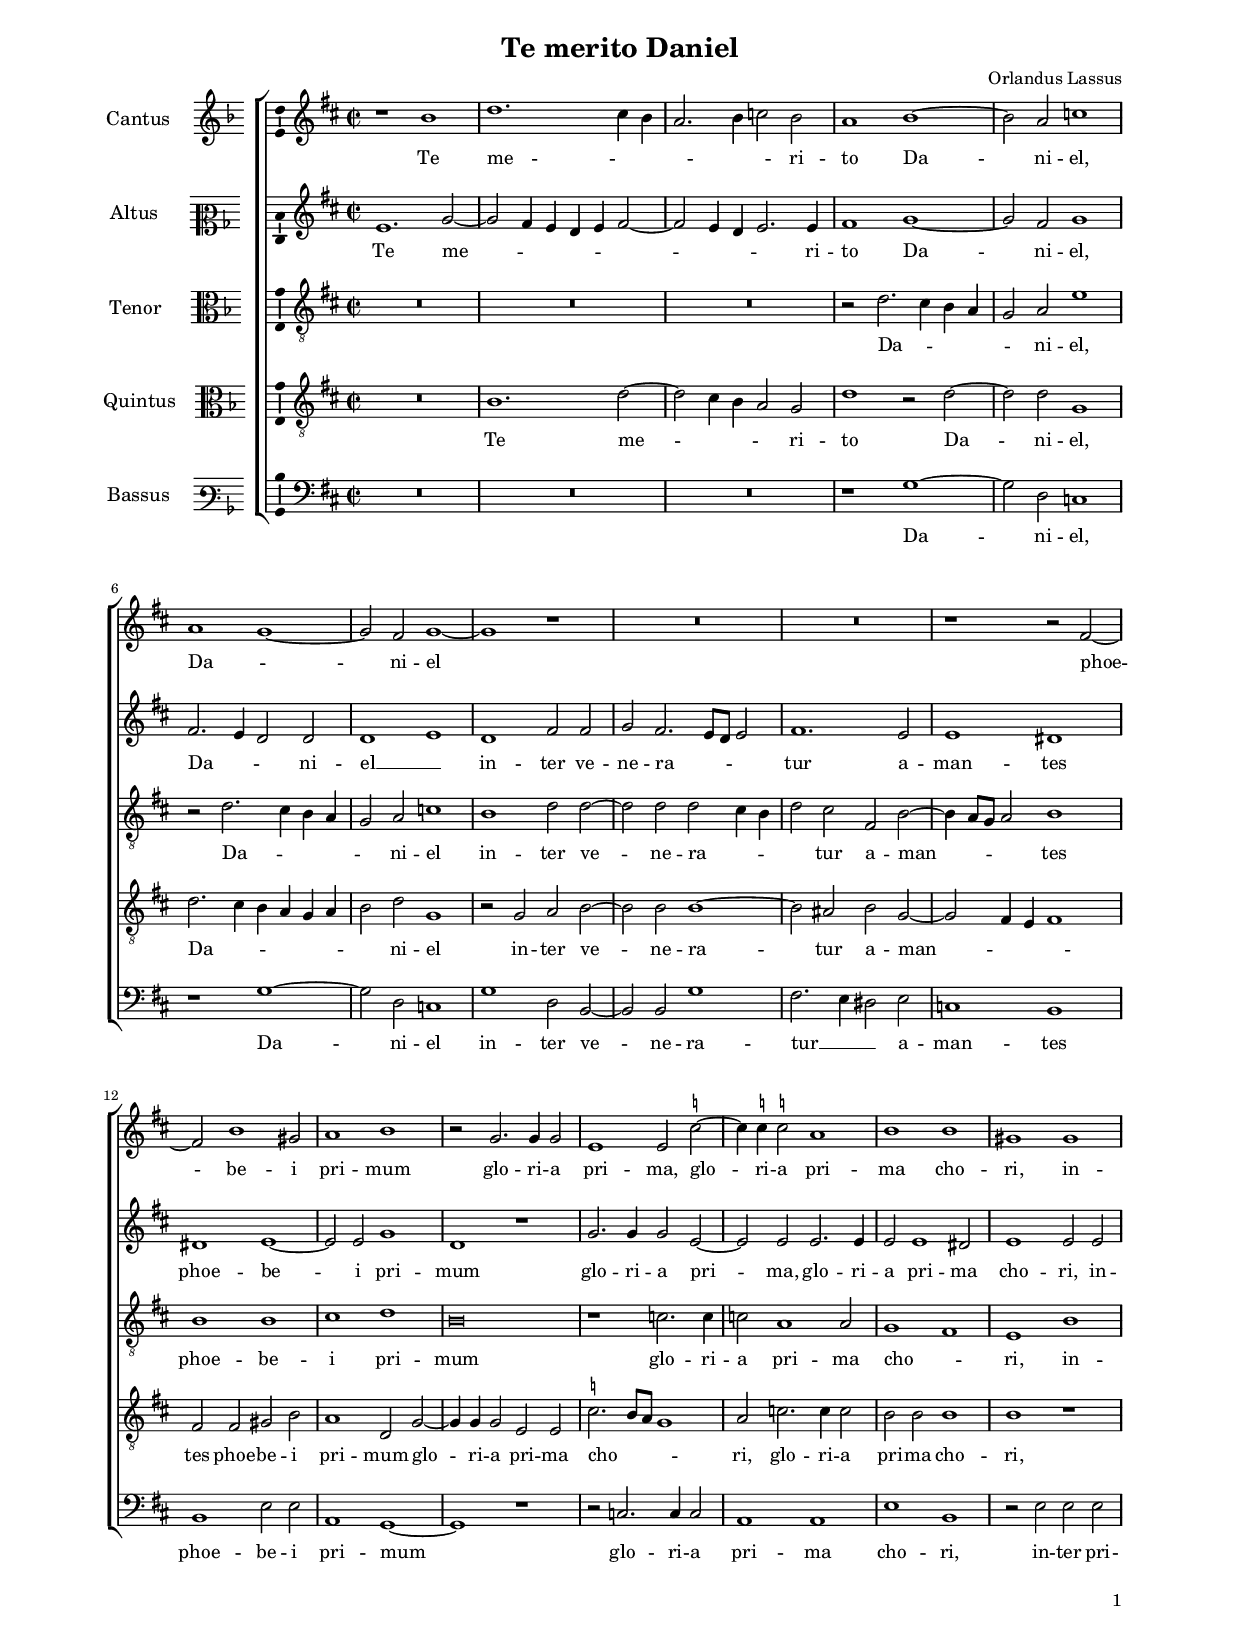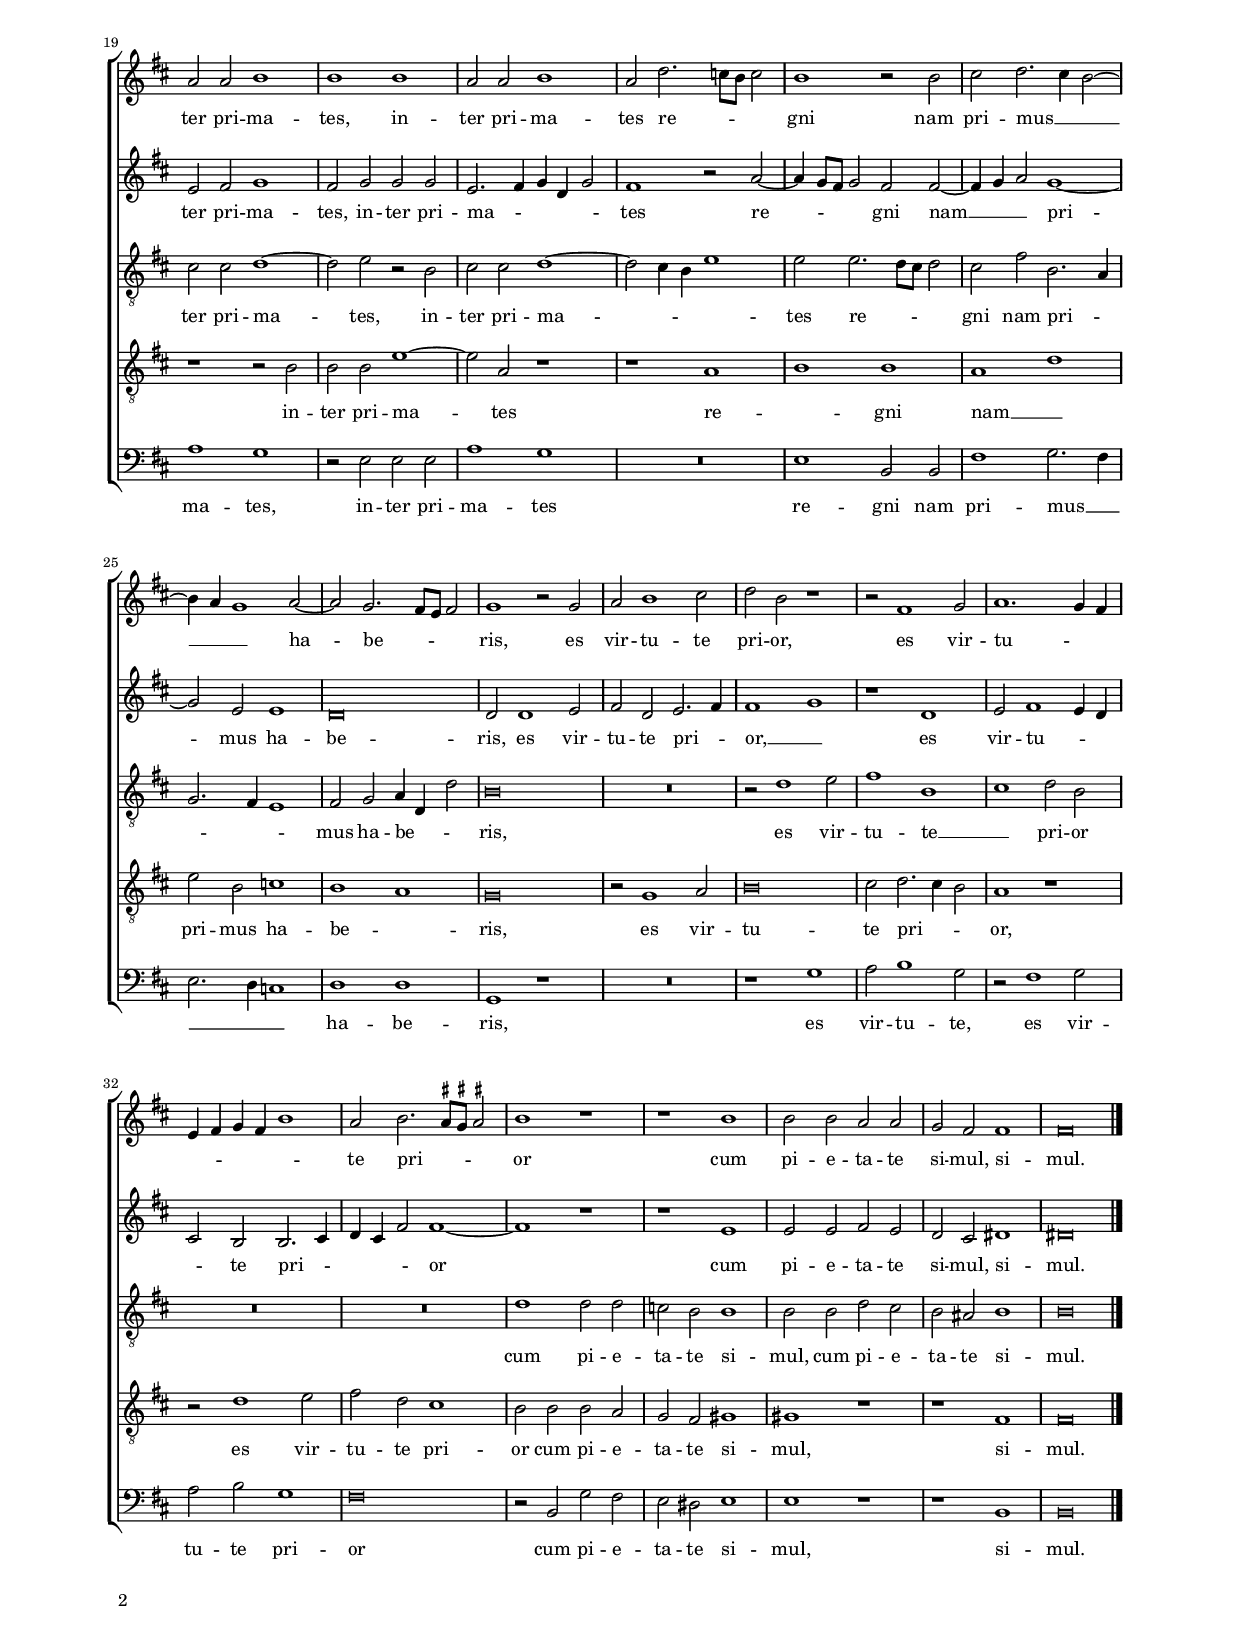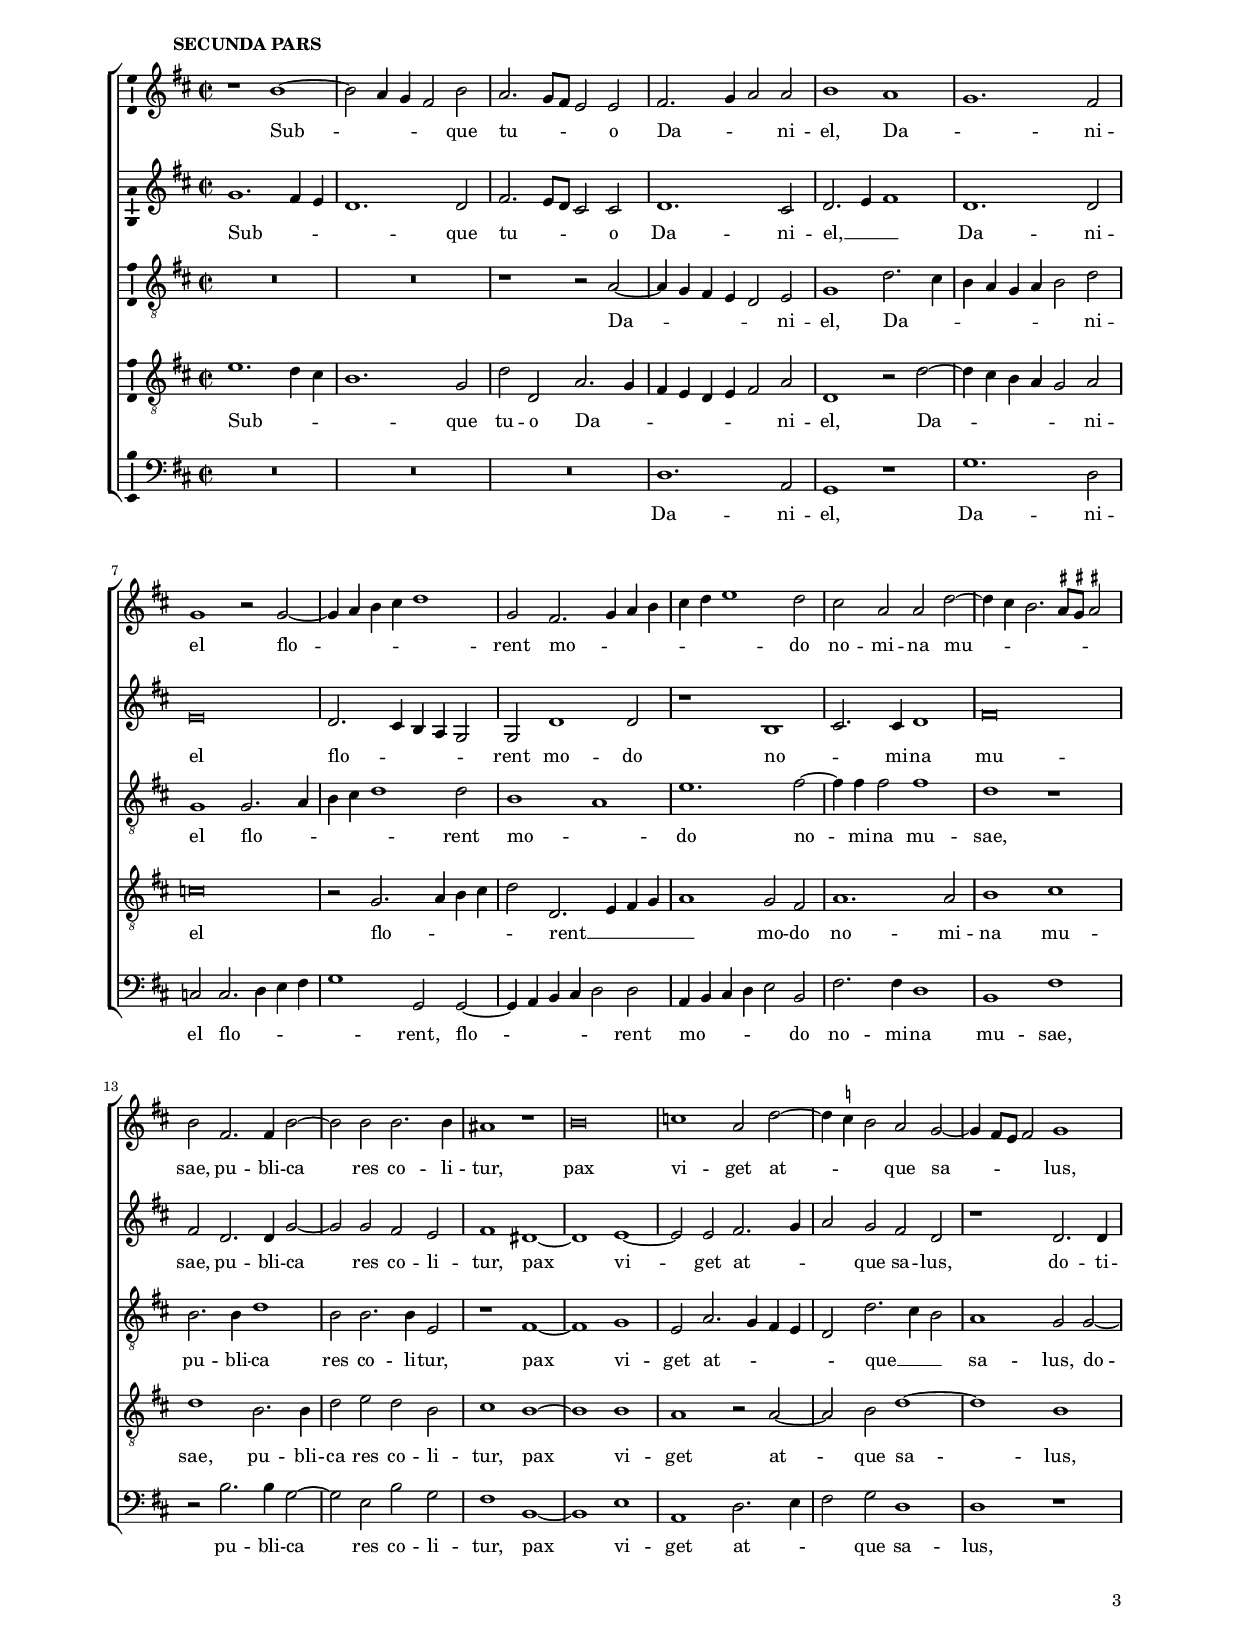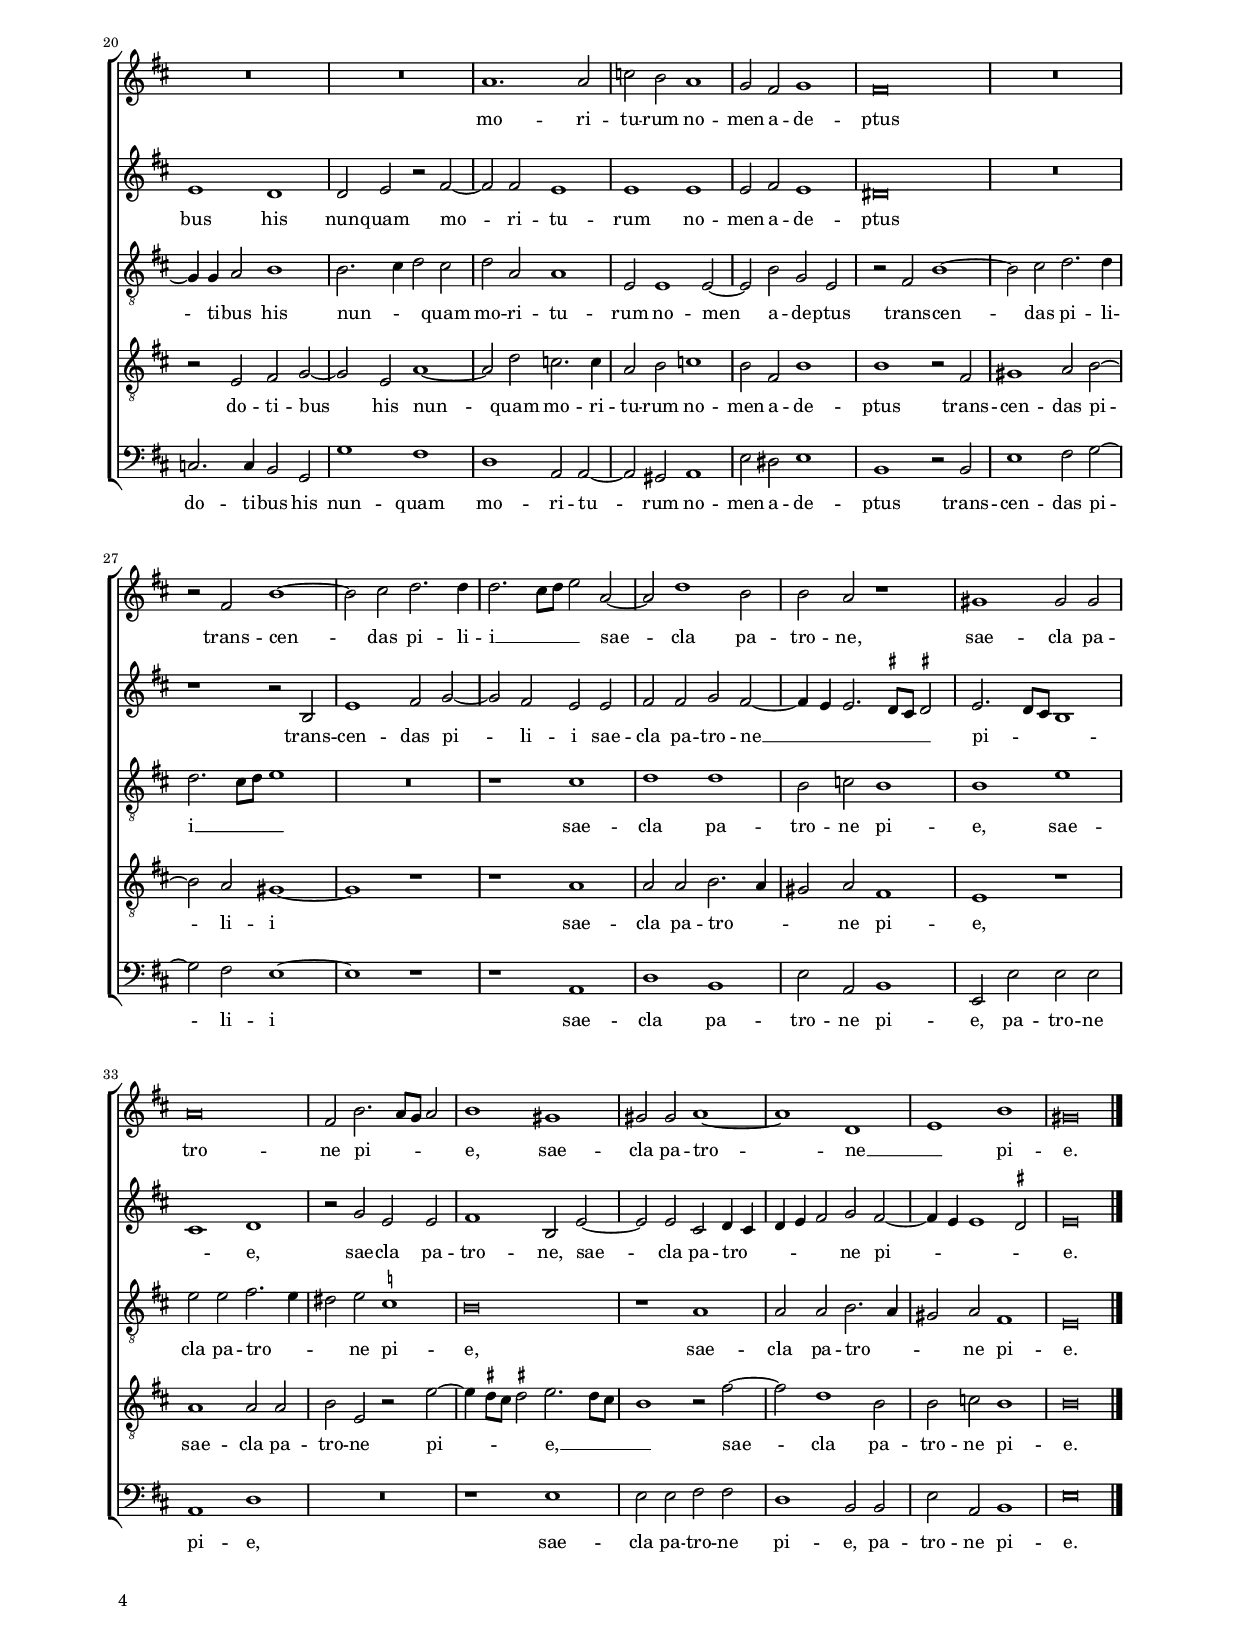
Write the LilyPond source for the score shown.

\header
{
  title="Te merito Daniel"
  composer="Orlandus Lassus"
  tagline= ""
}

\version "2.22.1"
\language deutsch
#(set-global-staff-size 15)
% #(set-default-paper-size "letter")
#(ly:set-option 'point-and-click #f)

	
	ficta = { \once \set suggestAccidentals = ##t }
	
	forget = #(define-music-function (music) (ly:music?) #{
		\accidentalStyle forget
		$music
		\accidentalStyle default
		#})
    

\paper
	{
	top-margin = 1.8 \cm
	bottom-margin = 1.2 \cm
	left-margin = 2 \cm
	right-margin = 2 \cm
	ragged-bottom = ##f
	ragged-last-bottom = ##t
	print-page-number = ##f
	score-system-spacing = #'((basic-distance . 16) (minimum-distance . 14) (padding . 5) (strechability . 150))
	system-system-spacing = #'((basic-distance . 16) (minimum-distance . 14) (padding . 5) (strechability . 150))
    oddFooterMarkup=\markup   \fill-line { "" \fromproperty #'page:page-number-string }
    evenFooterMarkup=\markup  \fill-line { \fromproperty #'page:page-number-string "" }
    last-bottom-spacing = #'((basic-distance . 12) (minimum-distance . 7) (padding . 4))
%	systems-per-page = 3
%	page-count = 6
%	min-systems-per-page = 3
	}

global = {
    % \set Staff.autoBeaming = ##f
	\key f \major
	\time 2/2 \set Score.measureLength = #(ly:make-moment 2/1)
    \set Score.tempoHideNote = ##t
    \tempo 2 = 90
    \skip 1*2*38 \bar "|."
	}
	

incipitcantus = \markup { \score {
	{
	\set Staff.instrumentName = \markup { \fontsize #1 "Cantus" }
	\key f \major
	\clef violin
	s4 \bar ""
	}
	\layout  {
	raggedright = ##t
	indent = 1.8 \cm
	line-width = 2.5 \cm
	\context { \Staff \remove Time_signature_engraver }
	\override Staff.Clef.Y-extent = #'(0 . 0)
	}} \hspace #1 }
      
      
incipitaltus = \markup { \score {
	{
	\set Staff.instrumentName = \markup { \fontsize #1 "Altus" }
	\key f \major
	\clef mezzosoprano
	s4 \bar ""
	}
	\layout  {
	raggedright = ##t
	indent = 1.8 \cm
	line-width = 2.5 \cm
	\context { \Staff \remove Time_signature_engraver }
	\override Staff.Clef.Y-extent = #'(0 . 0)
	}} \hspace #1 }


incipittenor = \markup { \score {
	{
	\set Staff.instrumentName = \markup { \fontsize #1 "Tenor" }
	\key f \major
	\clef alto
	s4 \bar ""
	}
	\layout  {
	raggedright = ##t
	indent = 1.8 \cm
	line-width = 2.5 \cm
	\context { \Staff \remove Time_signature_engraver }
	\override Staff.Clef.Y-extent = #'(0 . 0)
	}} \hspace #1 }
      
      
incipitquintus = \markup { \score {
	{
	\set Staff.instrumentName = \markup { \fontsize #1 "Quintus" }
	\key f \major
	\clef alto
	s4 \bar ""
	}
	\layout  {
	raggedright = ##t
	indent = 1.8 \cm
	line-width = 2.5 \cm
	\context { \Staff \remove Time_signature_engraver }
	\override Staff.Clef.Y-extent = #'(0 . 0)
	}} \hspace #1 }
      
      
incipitbassus = \markup { \score {
	{
	\set Staff.instrumentName = \markup { \fontsize #1 "Bassus" }
	\key f \major
	\clef varbaritone
	s4 \bar ""
	}
	\layout  {
	raggedright = ##t
	indent = 1.8 \cm
	line-width = 2.5 \cm
	\context { \Staff \remove Time_signature_engraver }
	\override Staff.Clef.Y-extent = #'(0 . 0)
	}} \hspace #1 }


cantus =  \relative c''
	{
	r1 d
	f1. e4 d
	c2. d4 es2 d
	c1 d~
%5
	d2 c es1 |
	c1 b~
	b2 a b1~
	b1 r
	R\breve
%10
	R\breve |
	r1 r2 a~
	a2 d1 h2
	c1 d
	r2 b2. b4 b2
%15
	g1 g2 \ficta es'~
	\ficta es4 \ficta es! \ficta es!2 c1
	d1 d
	h1 h
	c2 c d1
%20
	d1 d |
	c2 c d1
	c2 f2. es8 d es2
	d1 r2 d
	e2 f2. e4 d2~
%25
	d4 c b1 c2~ |
	c2 b2. a8 g a2
	b1 r2 b
	c2 d1 e2
	f2 d r1
%30
	r2 a1 b2 |
	c1. b4 a
	g4 a b a d1
	c2 d2. \ficta cis8 \ficta h \ficta cis!2
	d1 r
%35
	r1 d |
	d2 d c c
	b2 a a1
	a\breve |
	}


altus =  \relative c'
	{
	g'1. b2~
	b2 a4 g f g a2~
	a2 g4 f g2. g4
	a1 b~
%5
	b2 a b1 |
	a2. g4 f2 f
	f1 g
	f1 a2 a
	b2 a2. g8 f g2
%10
	a1. g2 |
	g1 fis
	fis1 g~
	g2 g b1
	f1 r
%15
	b2. b4 b2 g~ |
	g2 g g2. g4
	g2 g1 fis2
	g1 g2 g
	g2 a b1
%20
	a2 b b b |
	g2. a4 b f b2
	a1 r2 c~
	c4 b8 a b2 a a~
	a4 b c2 b1~
%25
	b2 g g1 |
	f\breve
	f2 f1 g2
	a2 f g2. a4
	a1 b
%30
	r1 f |
	g2 a1 g4 f
	e2 d d2. e4
	f4 e a2 a1~
	a1 r
%35
	r1 g |
	g2 g a g
	f2 e fis1
	fis\breve |
	}


tenor =  \relative c'
	{
	R\breve
	R\breve
	R\breve
	r2 f2. e4 d c
%5
	b2 c g'1 |
	r2 f2. e4 d c
	b2 c es1
	d1 f2 f~
	f2 f f e4 d
%10
	f2 e a, d~ |
	d4 c8 b c2 d1
	d1 d
	e1 f
	d\breve
%15
	r1 es2. es4 |
	es2 c1 c2
	b1 a
	g1 d'
	e2 e f1~
%20
	f2 g r d |
	e2 e f1~
	f2 e4 d g1
	g2 g2. f8 e f2
	e2 a d,2. c4
%25
	b2. a4 g1 |
	a2 b c4 f, f'2
	d\breve
	R\breve
	r2 f1 g2
%30
	a1 d, |
	e1 f2 d
	R\breve
	R\breve
	f1 f2 f
%35
	es2 d d1 |
	d2 d f e
	d2 cis d1
	d\breve |
	}


quintus  =  \relative c'
	{
	R\breve
	d1. f2~
	f2 e4 d c2 b
	f'1 r2 f~
%5
	f2 f b,1 |
	f'2. e4 d c b c
	d2 f b,1
	r2 b c d~
	d2 d d1~
%10
	d2 cis d b~ |
	b2 a4 g a1
	a2 a h d
	c1 f,2 b~
	b4 b b2 g g
%15
	\ficta es'2. d8 c b1 |
	c2 es2. es4 es2
	d2 d d1
	d1 r
	r1 r2 d
%20
	d2 d g1~ |
	g2 c, r1
	r1 c
	d1 d
	c1 f
%25
	g2 d es1 |
	d1 c
	b\breve
	r2 b1 c2
	d\breve
%30
	e2 f2. e4 d2 |
	c1 r
	r2 f1 g2
	a2 f e1
	d2 d d c
%35
	b2 a h1 |
	h1 r
	r1 a
	a\breve | 
	}


bassus  =  \relative c
	{
	R\breve
	R\breve
	R\breve
	r1 b'~
%5
	b2 f es1 |
	r1 b'~
	b2 f es1
	b'1 f2 d~
	d2 d b'1
%10
	a2. g4 fis2 g |
	es1 d
	d1 g2 g
	c,1 b~
	b1 r
%15
	r2 es2. es4 es2 |
	c1 c
	g'1 d
	r2 g g g
	c1 b
%20
	r2 g g g |
	c1 b
	R\breve
	g1 d2 d
	a'1 b2. a4
%25
	g2. f4 es1 |
	f1 f
	b,1 r
	R\breve
	r1 b'
%30
	c2 d1 b2 |
	r2 a1 b2
	c2 d b1
	a\breve
	r2 d, b' a
%35
	g2 fis g1 |
	g1 r
	r1 d
	d\breve |
	}


lyricscantus = \lyricmode {
	Te me -- _ _ _ _ _ ri -- to Da -- ni -- el,
    Da -- _ ni -- el
    phoe -- be -- i pri -- mum
    glo -- ri -- a pri -- ma,
    glo -- ri -- a pri -- ma cho -- ri,
    in -- ter pri -- ma -- tes,
    in -- ter pri -- ma -- tes re -- _ _ _ gni nam pri -- mus __ _ _ _ _ ha -- be -- _ _ _ ris,
    es vir -- tu -- te pri -- or,
    es vir -- tu -- _ _ _ _ _ _ _ te pri -- _ _ _ or
    cum pi -- e -- ta -- te si -- mul,
    si -- mul.
	}


lyricsaltus = \lyricmode {
	Te me -- _ _ _ _ _ _ _ _ ri -- to Da -- ni -- el,
    Da -- _ _ ni -- el __ _
    in -- ter ve -- ne -- ra -- _ _ _ tur a -- man -- tes
    phoe -- be -- i pri -- mum
    glo -- ri -- a pri -- ma,
    glo -- ri -- a pri -- ma cho -- ri,
    in -- ter pri -- ma -- tes,
    in -- ter pri -- ma -- _ _ _ _ tes re -- _ _ _ gni nam __ _ _ pri -- mus ha -- be -- ris,
    es vir -- tu -- te pri -- _ or, __ _
    es vir -- tu -- _ _ _ te pri -- _ _ _ _ or
    cum pi -- e -- ta -- te si -- mul,
    si -- mul.
	}


lyricstenor = \lyricmode {
	Da -- _ _ _ _ ni -- el,
    Da -- _ _ _ _ ni -- el
    in -- ter ve -- ne -- ra -- _ _ _ tur a -- man -- _ _ _ tes
    phoe -- be -- i pri -- mum
    glo -- ri -- a pri -- ma cho -- _ ri,
    in -- ter pri -- ma -- tes,
    in -- ter pri -- ma -- _ _ _ tes re -- _ _ _ gni nam pri -- _ _ _ _ mus ha -- be -- _ _ ris,
    es vir -- tu -- te __ _ pri -- or
    cum pi -- e -- ta -- te si -- mul,
    cum pi -- e -- ta -- te si -- mul.
	}


lyricsquintus = \lyricmode {
	Te me -- _ _ _ ri -- to Da -- ni -- el,
    Da -- _ _ _ _ _ _ ni -- el
    in -- ter ve -- ne -- ra -- tur a -- man -- _ _ _ tes
    phoe -- be -- i pri -- mum
    glo -- ri -- a pri -- ma cho -- _ _ _ ri,
    glo -- ri -- a pri -- ma cho -- ri,
    in -- ter pri -- ma -- tes re -- _ gni nam __ _ pri -- mus ha -- be -- _ ris,
    es vir -- tu -- te pri -- _ _ or,
    es vir -- tu -- te pri -- or
    cum pi -- e -- ta -- te si -- mul,
    si -- mul.
	}


lyricsbassus = \lyricmode {
	Da -- ni -- el,
    Da -- ni -- el
    in -- ter ve -- ne -- ra -- tur __ _ _ a -- man -- tes
    phoe -- be -- i pri -- mum
    glo -- ri -- a pri -- ma cho -- ri,
    in -- ter pri -- ma -- tes,
    in -- ter pri -- ma -- tes re -- gni nam pri -- mus __ _ _ _ _ ha -- be -- ris,
    es vir -- tu -- te,
    es vir -- tu -- te pri -- or
    cum pi -- e -- ta -- te si -- mul,
    si -- mul.
	}


\score
{  
	\transpose f d {
	\new ChoirStaff \with { \override StaffGrouper.staff-staff-spacing.basic-distance = #12 }
	<<

	\new Staff << \global
	\new Voice="v1" {
		\set Staff.instrumentName=\incipitcantus
		\set Staff.midiInstrument = "reed organ"
		\clef violin
		\cantus }
	\new Lyrics \lyricsto "v1" {\lyricscantus }
	>>


	\new Staff << \global
	\new Voice="v2" {
		\set Staff.instrumentName=\incipitaltus
		\set Staff.midiInstrument = "reed organ"
        \clef violin % "G_8"
		\altus}
	\new Lyrics \lyricsto "v2" {\lyricsaltus }
	>>


	\new Staff << \global
	\new Voice="v3" {
		\set Staff.instrumentName=\incipittenor
		\set Staff.midiInstrument = "reed organ"
		\clef "G_8"
		\tenor }
	\new Lyrics \lyricsto "v3" {\lyricstenor }
	>>


	\new Staff << \global
	\new Voice="v5" {
		\set Staff.instrumentName=\incipitquintus
		\set Staff.midiInstrument = "reed organ"
		\clef "G_8"
		\quintus}
	\new Lyrics \lyricsto "v5" {\lyricsquintus }
	>>


	\new Staff << \global
	\new Voice="v4" {
		\set Staff.instrumentName=\incipitbassus
		\set Staff.midiInstrument = "reed organ"
		\clef bass
		\bassus }
	\new Lyrics \lyricsto "v4" {\lyricsbassus}
	>>

	>>
	} % transpose

	\layout
	{
	indent = 2.5 \cm
	\context { \Staff \override TimeSignature.break-visibility = #end-of-line-invisible }
	\context { \Lyrics \override VerticalAxisGroup.nonstaff-relatedstaff-spacing.padding = #1.4 }
%	\context { \Lyrics \override LyricText.font-size = #1 }
	\context { \Staff \consists "Ambitus_engraver" }
	\context { \Score \override BarNumber.padding = #2 }
	\context { \Voice \override NoteHead.style = #'baroque }
	}


\midi
	{
	}

}

%%%%%%%%%%%%%%%%%%%%  SECUNDA PARS %%%%%%%%%%%%%%%%%%%%


global = {
	\key f \major
	\time 2/2 \set Score.measureLength = #(ly:make-moment 2/1)
    \set Score.tempoHideNote = ##t
    \tempo 2 = 90
    \skip 1*2*39 \bar "|."
	}


cantus =  \relative c''
	{
	r1 d~        
	d2 c4 b a2 d
	c2. b8 a g2 g
	a2. b4 c2 c
%5
	d1 c |
	b1. a2
	b1 r2 b~
	b4 c d e f1
	b,2 a2. b4 c d
%10
	e4 f g1 f2 |
	e2 c c f~
	f4 e d2. \ficta cis8 \ficta h \ficta cis!2
	d2 a2. a4 d2~
	d2 d d2. d4
%15
	cis1 r |
	d\breve
	es1 c2 f~
	f4 \ficta es d2 c b~ 
	b4 a8 g a2 b1
%20
	R\breve |
	R\breve
	c1. c2
	es2 d c1
	b2 a b1
%25
	a\breve |
	R\breve
	r2 a d1~
	d2 e f2. f4
	f2. e8 f g2 c,~
%30
	c2 f1 d2 |
	d2 c r1
	h1 h2 h
	c\breve
	a2 d2. c8 b c2
%35
	d1 h |
	h2 h c1~
	c1 f,
	g1 d'
	h\breve |
	}


altus =  \relative c'
	{
	b'1. a4 g
	f1. f2
	a2. g8 f e2 e
	f1. e2
%5
	f2. g4 a1 |
	f1. f2
	g\breve
	f2. e4 d c b2
	b2 f'1 f2
%10
	r1 d |
	e2. e4 f1
	a\breve
	a2 f2. f4 b2~
	b2 b a g
%15
	a1 fis~ |
	fis1 g~
	g2 g a2. b4
	c2 b a f
	r1 f2. f4
%20
	g1 f |
	f2 g r a~
	a2 a g1
	g1 g
	g2 a g1
%25
	fis\breve |
	R\breve
	r1 r2 d
	g1 a2 b~
	b2 a g g
%30
	a2 a b a~ |
	a4 g g2. \ficta fis8 e \ficta fis!2
	g2. f8 e d1
	e1 f
	r2 b g g
%35
	a1 d,2 g~ |
	g2 g e2 f4 e
	f4 g a2 b a~
	a4 g g1 \ficta fis2
	g\breve |
	}


tenor =  \relative c'
	{
	R\breve
	R\breve
	r1 r2 c~
	c4 b a g f2 g
%5
	b1 f'2. e4 |
	d4 c b c d2 f
	b,1 b2. c4
	d4 e f1 f2
	d1 c
%10
	g'1. a2~ |
	a4 a a2 a1
	f1 r
	d2. d4 f1
	d2 d2. d4 g,2
%15
	r1 a~ |
	a1 b
	g2 c2. b4 a g
	f2 f'2. e4 d2
	c1 b2 b~
%20
	b4 b c2 d1 |
	d2. e4 f2 e
	f2 c c1
	g2 g1 g2~
	g2 d' b g
%25
	r2 a d1~ |
	d2 e f2. f4
	f2. e8 f g1
	R\breve
	r1 e
%30
	f1 f |
	d2 es d1
	d1 g
	g2 g a2. g4
	fis2 g \ficta es1
%35
	d\breve |
	r1 c
	c2 c d2. c4
	h2 c a1
	g\breve |
	}


quintus  =  \relative c'
	{
	g'1. f4 e
	d1. b2
	f'2 f, c'2. b4
	a4 g f g a2 c
%5
	f,1 r2 f'~ |
	f4 e d c b2 c
	es\breve
	r2 b2. c4 d e
	f2 f,2. g4 a b
%10
	c1 b2 a |
	c1. c2
	d1 e
	f1 d2. d4
	f2 g f d
%15
	e1 d~ |
	d1 d
	c1 r2 c~
	c2 d f1~
	f1 d
%20
	r2 g, a b~ |
	b2 g c1~
	c2 f es2. es4
	c2 d es1
	d2 a d1
%25
	d1 r2 a |
	h1 c2 d~
	d2 c h1~
	h1 r
	r1 c
%30
	c2 c d2. c4 |
	h2 c a1
	g1 r
	c1 c2 c
	d2 g, r g'~
%35
	g4 \ficta fis8 e \ficta fis!2 g2. \forget f8 e |
	d1 r2 a'~
	a2 f1 d2
	d2 es d1
	d\breve |
	}


bassus  =  \relative c
	{
	R\breve
	R\breve
	R\breve
	f1. c2
%5
	b1 r |
	b'1. f2
	es2 es2. f4 g a
	b1 b,2 b~
	b4 c d e f2 f
%10
	c4 d e f g2 d |
	a'2. a4 f1
	d1 a'
	r2 d2. d4 b2~
	b2 g d' b
%15
	a1 d,~ |
	d1 g
	c,1 f2. g4
	a2 b f1
	f1 r
%20
	es2. es4 d2 b |
	b'1 a
	f1 c2 c~
	c2 h c1
	g'2 fis g1
%25
	d1 r2 d |
	g1 a2 b~
	b2 a g1~
	g1 r
	r1 c,
%30
	f1 d |
	g2 c, d1
	g,2 g' g g
	c,1 f
	R\breve
%35
	r1 g |
	g2 g a a
	f1 d2 d
	g2 c, d1
	g\breve |        
	}


lyricscantus = \lyricmode {
	Sub -- _ _ _ que tu -- _ _ _ o Da -- _ _ ni -- el,
    Da -- _ ni -- el
    flo -- _ _ _ _ rent mo -- _ _ _ _ _ _ do no -- mi -- na mu -- _ _ _ _ _ sae,
    pu -- bli -- ca res co -- li -- tur,
    pax vi -- get at -- _ _ que sa -- _ _ _ lus,
    mo -- ri -- tu -- rum no -- men a -- de -- ptus
    trans -- cen -- das pi -- li -- i __ _ _ _
    sae -- cla pa -- tro -- ne,
    sae -- cla pa -- tro -- ne pi -- _ _ _ e,
    sae -- cla pa -- tro -- ne __ _ pi -- e.
	}


lyricsaltus = \lyricmode {
	Sub -- _ _ _ que tu -- _ _ _ o Da -- ni -- el, __ _ _
    Da -- ni -- el
    flo -- _ _ _ _ rent mo -- do no -- _ mi -- na mu -- sae,
    pu -- bli -- ca res co -- li -- tur,
    pax vi -- get at -- _ _ que sa -- lus,
    do -- ti -- bus his nun -- quam mo -- ri -- tu -- rum no -- men a -- de -- ptus
    trans -- cen -- das pi -- li -- i
    sae -- cla pa -- tro -- ne __ _ _ _ _ _ pi -- _ _ _ _ e,
    sae -- cla pa -- tro -- ne,
    sae -- cla pa -- tro -- _ _ _ _ ne pi -- _ _ _ e.
	}


lyricstenor = \lyricmode {
	Da -- _ _ _ _ ni -- el,
    Da -- _ _ _ _ _ _ ni -- el
    flo -- _ _ _ _ rent mo -- _ do no -- mi -- na mu -- sae,
    pu -- bli -- ca res co -- li -- tur,
    pax vi -- get at -- _ _ _ _ que __ _ _ sa -- lus,
    do -- ti -- bus his nun -- _ _ quam mo -- ri -- tu -- rum no -- men a -- de -- ptus
    trans -- cen -- das pi -- li -- i __ _ _ _
    sae -- cla pa -- tro -- ne pi -- e,
    sae -- cla pa -- tro -- _ _ ne pi -- e,
    sae -- cla pa -- tro -- _ _ ne pi -- e.
	}


lyricsquintus = \lyricmode {
	Sub -- _ _ _ que tu -- o Da -- _ _ _ _ _ _ ni -- el,
    Da -- _ _ _ _ ni -- el
    flo -- _ _ _ _ rent __ _ _ _ _ mo -- do no -- mi -- na mu -- sae,
    pu -- bli -- ca res co -- li -- tur,
    pax vi -- get at -- que sa -- lus,
    do -- ti -- bus his nun -- quam mo -- ri -- tu -- rum no -- men a -- de -- ptus
    trans -- cen -- das pi -- li -- i
    sae -- cla pa -- tro -- _ _ ne pi -- e,
    sae -- cla pa -- tro -- ne pi -- _ _ _ e, __ _ _ _
    sae -- cla pa -- tro -- ne pi -- e.
	}


lyricsbassus = \lyricmode {
	Da -- ni -- el,
    Da -- ni -- el
    flo -- _ _ _ _ rent,
    flo -- _ _ _ _ rent mo -- _ _ _ _ do no -- mi -- na mu -- sae,
    pu -- bli -- ca res co -- li -- tur,
    pax vi -- get at -- _ _ que sa -- lus,
    do -- ti -- bus his nun -- quam mo -- ri -- tu -- rum no -- men a -- de -- ptus
    trans -- cen -- das pi -- li -- i
    sae -- cla pa -- tro -- ne pi -- e,
    pa -- tro -- ne pi -- e,
    sae -- cla pa -- tro -- ne pi -- e,
    pa -- tro -- ne pi -- e.
	}


\score
	{  
	\transpose f d {
	\new ChoirStaff \with { \override StaffGrouper.staff-staff-spacing.basic-distance = #12 }
	<<

	\new Staff <<\global
	\new Voice="v1" {
	  %\set Staff.instrumentName=Cantus
      %\set Staff.instrumentName=\incipitcantus
		\set Staff.midiInstrument = "reed organ"
		\clef violin
		\cantus }
	\new Lyrics \lyricsto "v1" {\lyricscantus }
	>>


	\new Staff << \global
	\new Voice="v2" {
	  %\set Staff.instrumentName=Altus
      %\set Staff.instrumentName=\incipitaltus
		\set Staff.midiInstrument = "reed organ"
		\clef violin % "G_8"
		\altus}
	\new Lyrics \lyricsto "v2" {\lyricsaltus }
	>>


	\new Staff <<\global
	\new Voice="v3" {
	  %\set Staff.instrumentName=Tenor
      %\set Staff.instrumentName=\incipittenor
		\set Staff.midiInstrument = "reed organ"
		\clef "G_8"
		\tenor }
	\new Lyrics \lyricsto "v3" {\lyricstenor }
	>>


	\new Staff << \global
	\new Voice="v5" {
	  %\set Staff.instrumentName=Quintus
      %\set Staff.instrumentName=\incipitquintus
		\set Staff.midiInstrument = "reed organ"
		\clef "G_8"
		\quintus}
	\new Lyrics \lyricsto "v5" {\lyricsquintus }
	>>


	\new Staff <<\global
	\new Voice="v4" {
	  %\set Staff.instrumentName=Bassus
      %\set Staff.instrumentName=\incipitbassus
		\set Staff.midiInstrument = "reed organ"
		\clef bass
		\bassus }
	\new Lyrics \lyricsto "v4" {\lyricsbassus}
	>>
	
	>>
	} % transpose

	\layout
	{
	indent = 0 \cm
	\context { \Staff \override TimeSignature.break-visibility = #end-of-line-invisible }
	\context { \Lyrics \override VerticalAxisGroup.nonstaff-relatedstaff-spacing.padding = #1.4 }
%	\context { \Lyrics \override LyricText.font-size = #1 }
	\context { \Staff \consists "Ambitus_engraver" }
	\context { \Score \override BarNumber.padding = #2 }
	\context { \Voice \override NoteHead.style = #'baroque }
	}

    \header { piece = \markup { \raise #2 \hspace # 7 \bold "SECUNDA PARS"} }

\midi
	{
	}
	
    }

% EOF
